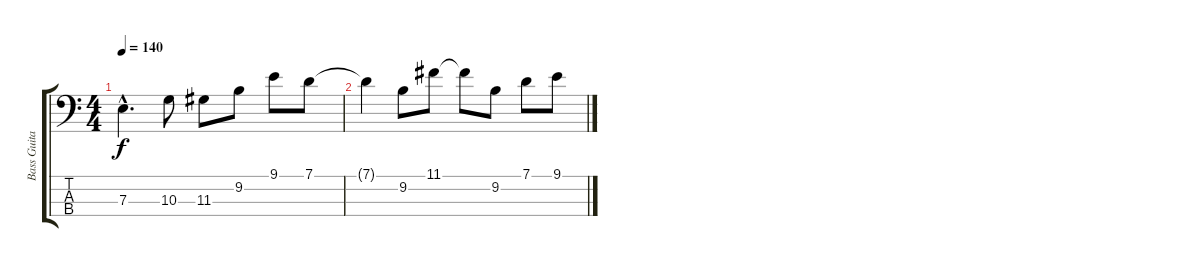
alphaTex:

\track ("Bass Guitar" "Bass Guita") {instrument electricbassfinger}
\staff {score tabs}
\tuning (G2 D2 A1 E1) {hide}
\ts (4 4)
\tempo 140
\clef f4
\ks c
7.3{hac}.4{d dy f} 10.3.8 11.3.8 9.2.8 9.1.8 7.1.8 |
7.1{t}.4 9.2.8 11.1.8 11.1{t}.8 9.2.8 7.1.8 9.1.8
